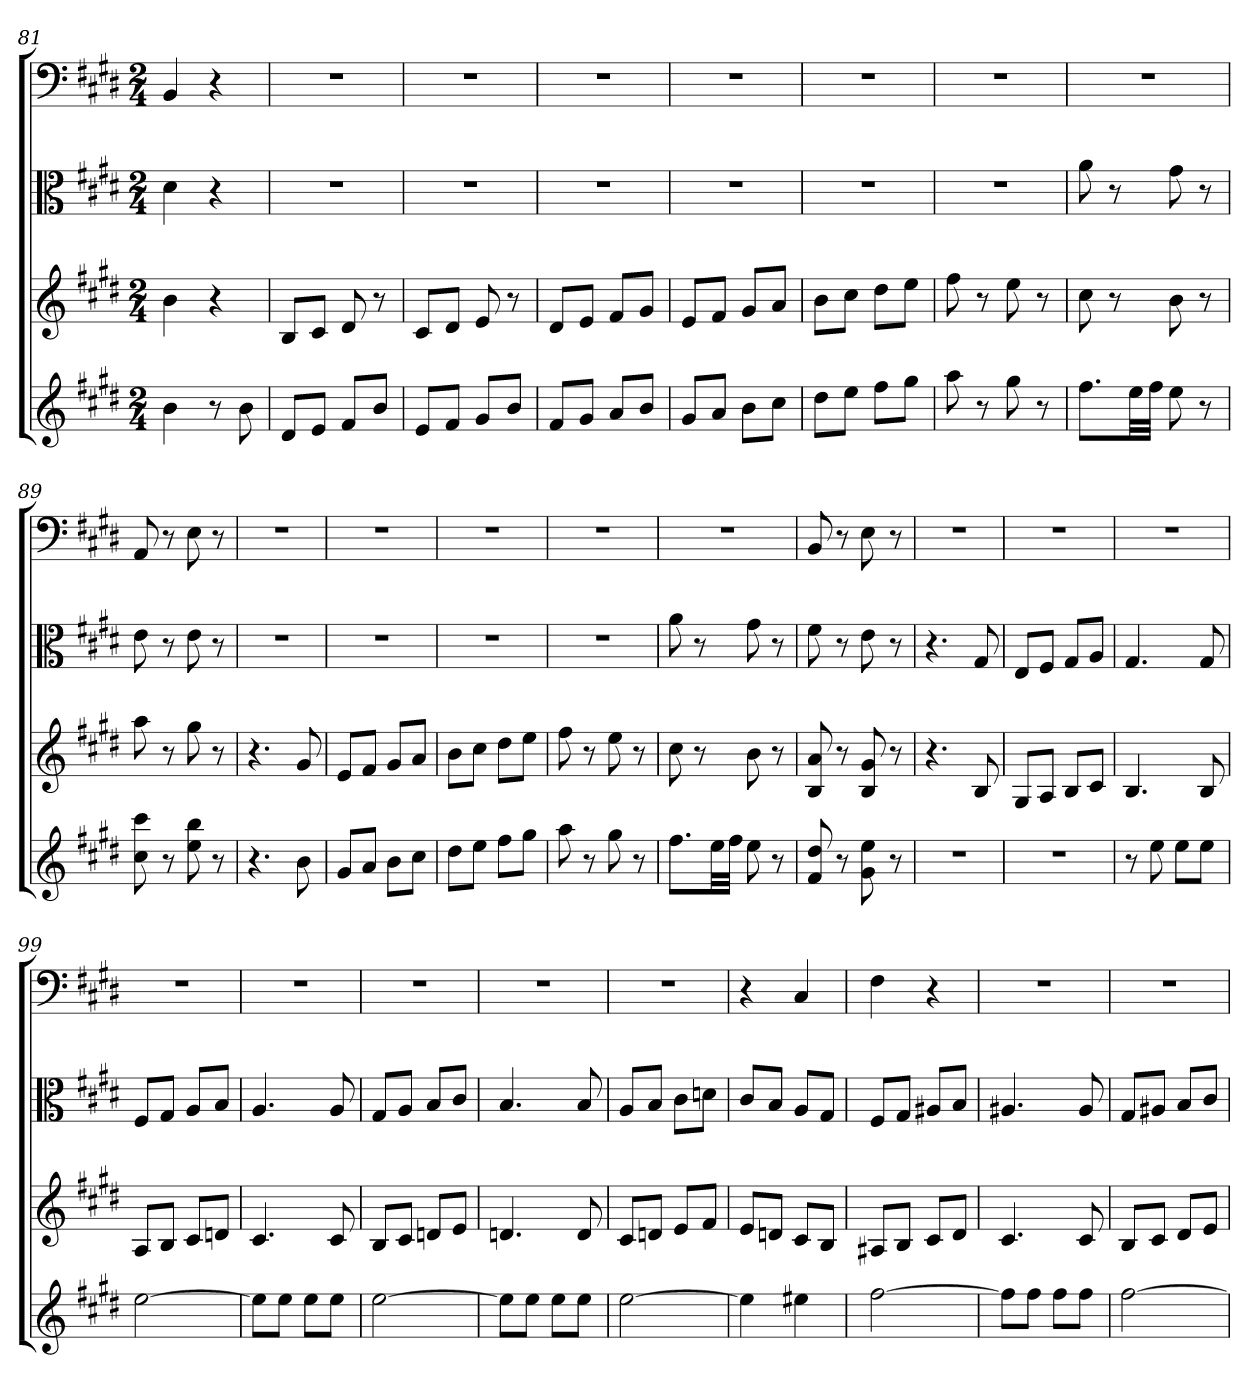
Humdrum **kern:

**kern	**kern	**kern	**kern
*part4	*part3	*part2	*part1
*staff4	*staff3	*staff2	*staff1
*	*	*clefC3	*clefF4
*k[f#c#g#d#]	*k[f#c#g#d#]	*k[f#c#g#d#]	*k[f#c#g#d#]
*E:	*E:	*E:	*E:
*M2/4	*M2/4	*M2/4	*M2/4
=81	=81	=81	=81
4b	4b	4d#	4BB
8r	4r	4r	4r
8b	.	.	.
=82	=82	=82	=82
8d#L	8BL	2r	2r
8eJ	8c#J	.	.
8f#L	8d#	.	.
8bJ	8r	.	.
=83	=83	=83	=83
8eL	8c#L	2r	2r
8f#J	8d#J	.	.
8g#L	8e	.	.
8bJ	8r	.	.
=84	=84	=84	=84
8f#L	8d#L	2r	2r
8g#J	8eJ	.	.
8aL	8f#L	.	.
8bJ	8g#J	.	.
=85	=85	=85	=85
8g#L	8eL	2r	2r
8aJ	8f#J	.	.
8bL	8g#L	.	.
8cc#J	8aJ	.	.
=86	=86	=86	=86
8dd#L	8bL	2r	2r
8eeJ	8cc#J	.	.
8ff#L	8dd#L	.	.
8gg#J	8eeJ	.	.
=87	=87	=87	=87
8aa	8ff#	2r	2r
8r	8r	.	.
8gg#	8ee	.	.
8r	8r	.	.
=88	=88	=88	=88
8.ff#L	8cc#	8a	2r
.	8r	8r	.
32eeLL	.	.	.
32ff#JJJ	.	.	.
8ee	8b	8g#	.
8r	8r	8r	.
=89	=89	=89	=89
8cc# 8ccc#	8aa	8e	8AA
8r	8r	8r	8r
8ee 8bb	8gg#	8e	8E
8r	8r	8r	8r
=90	=90	=90	=90
4.r	4.r	2r	2r
8b	8g#	.	.
=91	=91	=91	=91
8g#L	8eL	2r	2r
8aJ	8f#J	.	.
8bL	8g#L	.	.
8cc#J	8aJ	.	.
=92	=92	=92	=92
8dd#L	8bL	2r	2r
8eeJ	8cc#J	.	.
8ff#L	8dd#L	.	.
8gg#J	8eeJ	.	.
=93	=93	=93	=93
8aa	8ff#	2r	2r
8r	8r	.	.
8gg#	8ee	.	.
8r	8r	.	.
=94	=94	=94	=94
8.ff#L	8cc#	8a	2r
.	8r	8r	.
32eeLL	.	.	.
32ff#JJJ	.	.	.
8ee	8b	8g#	.
8r	8r	8r	.
=95	=95	=95	=95
8f# 8dd#	8B 8a	8f#	8BB
8r	8r	8r	8r
8g# 8ee	8B 8g#	8e	8E
8r	8r	8r	8r
=96	=96	=96	=96
2r	4.r	4.r	2r
.	8B	8G#	.
=97	=97	=97	=97
2r	8G#L	8E/L	2r
.	8AJ	8F#/J	.
.	8BL	8G#/L	.
.	8c#J	8A/J	.
=98	=98	=98	=98
8r	4.B	4.G#	2r
8ee	.	.	.
8eeL	.	.	.
8eeJ	8B	8G#	.
=99	=99	=99	=99
[2ee	8AL	8F#/L	2r
.	8BJ	8G#/J	.
.	8c#L	8A/L	.
.	8dnJ	8B/J	.
=100	=100	=100	=100
8eeL]	4.c#	4.A	2r
8eeJ	.	.	.
8eeL	.	.	.
8eeJ	8c#	8A	.
=101	=101	=101	=101
[2ee	8BL	8G#/L	2r
.	8c#J	8A/J	.
.	8dnL	8B/L	.
.	8eJ	8c#/J	.
=102	=102	=102	=102
8eeL]	4.dn	4.B	2r
8eeJ	.	.	.
8eeL	.	.	.
8eeJ	8d	8B	.
=103	=103	=103	=103
[2ee	8c#L	8A/L	2r
.	8dnJ	8B/J	.
.	8eL	8c#\L	.
.	8f#J	8dn\J	.
=104	=104	=104	=104
4ee]	8eL	8c#/L	4r
.	8dnJ	8B/J	.
4ee#X	8c#L	8A/L	4C#
.	8BJ	8G#/J	.
=105	=105	=105	=105
[2ff#	8A#XL	8F#/L	4F#
.	8BJ	8G#/J	.
.	8c#L	8A#X/L	4r
.	8d#J	8B/J	.
=106	=106	=106	=106
8ff#L]	4.c#	4.A#X	2r
8ff#J	.	.	.
8ff#L	.	.	.
8ff#J	8c#	8A#	.
=107	=107	=107	=107
[2ff#	8BL	8G#/L	2r
.	8c#J	8A#X/J	.
.	8d#L	8B/L	.
.	8eJ	8c#/J	.
=	=	=	=
*-	*-	*-	*-
